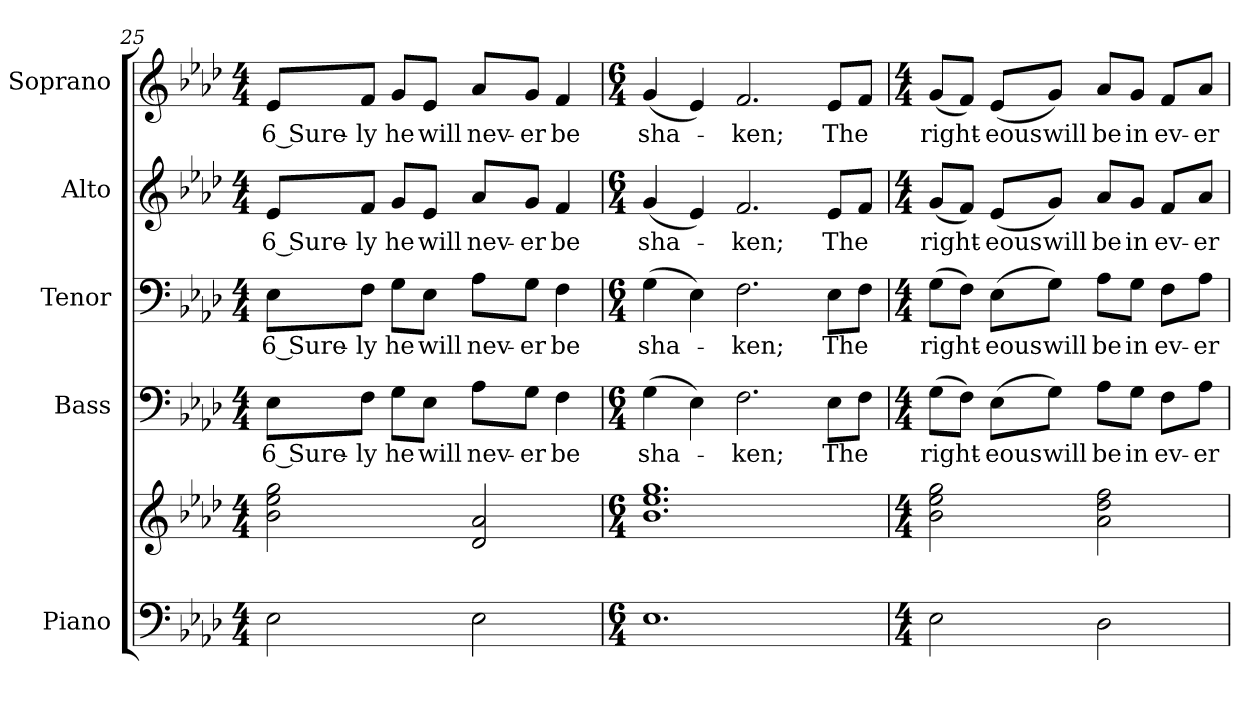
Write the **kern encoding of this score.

**kern	**kern	**kern	**text	**kern	**text	**kern	**text	**kern	**text
*part5	*part5	*part4	*part4	*part3	*part3	*part2	*part2	*part1	*part1
*staff6	*staff5	*staff4	*staff4	*staff3	*staff3	*staff2	*staff2	*staff1	*staff1
*I"Piano	*	*I"Bass	*	*I"Tenor	*	*I"Alto	*	*I"Soprano	*
*I'Pno.	*	*I'B.	*	*I'T.	*	*I'A.	*	*I'S.	*
!!LO:PB:g=z
*clefF4	*clefG2	*clefF4	*	*clefF4	*	*clefG2	*	*clefG2	*
*k[b-e-a-d-]	*k[b-e-a-d-]	*k[b-e-a-d-]	*	*k[b-e-a-d-]	*	*k[b-e-a-d-]	*	*k[b-e-a-d-]	*
*A-:	*A-:	*A-:	*	*A-:	*	*A-:	*	*A-:	*
*M4/4	*M4/4	*M4/4	*	*M4/4	*	*M4/4	*	*M4/4	*
=25	=25	=25	=25	=25	=25	=25	=25	=25	=25
!	!	!	!LO:LY:b:color=#000000	!	!	!	!	!	!
!	!	!	!	!	!LO:LY:b:color=#000000	!	!	!	!
!	!	!	!	!	!	!	!LO:LY:b:color=#000000	!	!
!	!	!	!	!	!	!	!	!	!LO:LY:b:color=#000000
2E-i\	2b-i\ 2ee-i 2ggi	8E-i\L	6 Sure-	8E-i\L	6 Sure-	8e-i/L	6 Sure-	8e-i/L	6 Sure-
!	!	!	!LO:LY:b:color=#000000	!	!	!	!	!	!
!	!	!	!	!	!LO:LY:b:color=#000000	!	!	!	!
!	!	!	!	!	!	!	!LO:LY:b:color=#000000	!	!
!	!	!	!	!	!	!	!	!	!LO:LY:b:color=#000000
.	.	8Fi\J	-ly	8Fi\J	-ly	8fi/J	-ly	8fi/J	-ly
!	!	!	!LO:LY:b:color=#000000	!	!	!	!	!	!
!	!	!	!	!	!LO:LY:b:color=#000000	!	!	!	!
!	!	!	!	!	!	!	!LO:LY:b:color=#000000	!	!
!	!	!	!	!	!	!	!	!	!LO:LY:b:color=#000000
.	.	8Gi\L	he	8Gi\L	he	8gi/L	he	8gi/L	he
!	!	!	!LO:LY:b:color=#000000	!	!	!	!	!	!
!	!	!	!	!	!LO:LY:b:color=#000000	!	!	!	!
!	!	!	!	!	!	!	!LO:LY:b:color=#000000	!	!
!	!	!	!	!	!	!	!	!	!LO:LY:b:color=#000000
.	.	8E-i\J	will	8E-i\J	will	8e-i/J	will	8e-i/J	will
!	!	!	!LO:LY:b:color=#000000	!	!	!	!	!	!
!	!	!	!	!	!LO:LY:b:color=#000000	!	!	!	!
!	!	!	!	!	!	!	!LO:LY:b:color=#000000	!	!
!	!	!	!	!	!	!	!	!	!LO:LY:b:color=#000000
2E-i\	2d-i/ 2a-i	8A-i\L	nev-	8A-i\L	nev-	8a-i/L	nev-	8a-i/L	nev-
!	!	!	!LO:LY:b:color=#000000	!	!	!	!	!	!
!	!	!	!	!	!LO:LY:b:color=#000000	!	!	!	!
!	!	!	!	!	!	!	!LO:LY:b:color=#000000	!	!
!	!	!	!	!	!	!	!	!	!LO:LY:b:color=#000000
.	.	8Gi\J	-er	8Gi\J	-er	8gi/J	-er	8gi/J	-er
!	!	!	!LO:LY:b:color=#000000	!	!	!	!	!	!
!	!	!	!	!	!LO:LY:b:color=#000000	!	!	!	!
!	!	!	!	!	!	!	!LO:LY:b:color=#000000	!	!
!	!	!	!	!	!	!	!	!	!LO:LY:b:color=#000000
.	.	4Fi\	be	4Fi\	be	4fi/	be	4fi/	be
=26	=26	=26	=26	=26	=26	=26	=26	=26	=26
*M6/4	*M6/4	*M6/4	*	*M6/4	*	*M6/4	*	*M6/4	*
!	!	!	!LO:LY:b:color=#000000	!	!	!	!	!	!
!	!	!	!	!	!LO:LY:b:color=#000000	!	!	!	!
!	!	!	!	!	!	!	!LO:LY:b:color=#000000	!	!
!	!	!	!	!	!	!	!	!	!LO:LY:b:color=#000000
1.E-i	1.b-i 1.ee-i 1.ggi	(4Gi\	sha-	(4Gi\	sha-	(4gi/	sha-	(4gi/	sha-
.	.	4E-i\)	.	4E-i\)	.	4e-i/)	.	4e-i/)	.
!	!	!	!LO:LY:b:color=#000000	!	!	!	!	!	!
!	!	!	!	!	!LO:LY:b:color=#000000	!	!	!	!
!	!	!	!	!	!	!	!LO:LY:b:color=#000000	!	!
!	!	!	!	!	!	!	!	!	!LO:LY:b:color=#000000
.	.	2.Fi\	-ken;	2.Fi\	-ken;	2.fi/	-ken;	2.fi/	-ken;
!	!	!	!LO:LY:b:color=#000000	!	!	!	!	!	!
!	!	!	!	!	!LO:LY:b:color=#000000	!	!	!	!
!	!	!	!	!	!	!	!LO:LY:b:color=#000000	!	!
!	!	!	!	!	!	!	!	!	!LO:LY:b:color=#000000
.	.	8E-i\L	The	8E-i\L	The	8e-i/L	The	8e-i/L	The
.	.	8Fi\J	.	8Fi\J	.	8fi/J	.	8fi/J	.
!!LO:PB:g=z
=27	=27	=27	=27	=27	=27	=27	=27	=27	=27
*M4/4	*M4/4	*M4/4	*	*M4/4	*	*M4/4	*	*M4/4	*
!	!	!	!LO:LY:b:color=#000000	!	!	!	!	!	!
!	!	!	!	!	!LO:LY:b:color=#000000	!	!	!	!
!	!	!	!	!	!	!	!LO:LY:b:color=#000000	!	!
!	!	!	!	!	!	!	!	!	!LO:LY:b:color=#000000
2E-i\	2b-i\ 2ee-i 2ggi	(8Gi\L	right-	(8Gi\L	right-	(8gi/L	right-	(8gi/L	right-
.	.	8Fi\J)	.	8Fi\J)	.	8fi/J)	.	8fi/J)	.
!	!	!	!LO:LY:b:color=#000000	!	!	!	!	!	!
!	!	!	!	!	!LO:LY:b:color=#000000	!	!	!	!
!	!	!	!	!	!	!	!LO:LY:b:color=#000000	!	!
!	!	!	!	!	!	!	!	!	!LO:LY:b:color=#000000
.	.	(8E-i\L	-eous	(8E-i\L	-eous	(8e-i/L	-eous	(8e-i/L	-eous
!	!	!	!LO:LY:b:color=#000000	!	!	!	!	!	!
!	!	!	!	!	!LO:LY:b:color=#000000	!	!	!	!
!	!	!	!	!	!	!	!LO:LY:b:color=#000000	!	!
!	!	!	!	!	!	!	!	!	!LO:LY:b:color=#000000
.	.	8Gi\J)	will	8Gi\J)	will	8gi/J)	will	8gi/J)	will
!	!	!	!LO:LY:b:color=#000000	!	!	!	!	!	!
!	!	!	!	!	!LO:LY:b:color=#000000	!	!	!	!
!	!	!	!	!	!	!	!LO:LY:b:color=#000000	!	!
!	!	!	!	!	!	!	!	!	!LO:LY:b:color=#000000
2D-i\	2a-i\ 2dd-i 2ffi	8A-i\L	be	8A-i\L	be	8a-i/L	be	8a-i/L	be
!	!	!	!LO:LY:b:color=#000000	!	!	!	!	!	!
!	!	!	!	!	!LO:LY:b:color=#000000	!	!	!	!
!	!	!	!	!	!	!	!LO:LY:b:color=#000000	!	!
!	!	!	!	!	!	!	!	!	!LO:LY:b:color=#000000
.	.	8Gi\J	in	8Gi\J	in	8gi/J	in	8gi/J	in
!	!	!	!LO:LY:b:color=#000000	!	!	!	!	!	!
!	!	!	!	!	!LO:LY:b:color=#000000	!	!	!	!
!	!	!	!	!	!	!	!LO:LY:b:color=#000000	!	!
!	!	!	!	!	!	!	!	!	!LO:LY:b:color=#000000
.	.	8Fi\L	ev-	8Fi\L	ev-	8fi/L	ev-	8fi/L	ev-
!	!	!	!LO:LY:b:color=#000000	!	!	!	!	!	!
!	!	!	!	!	!LO:LY:b:color=#000000	!	!	!	!
!	!	!	!	!	!	!	!LO:LY:b:color=#000000	!	!
!	!	!	!	!	!	!	!	!	!LO:LY:b:color=#000000
.	.	8A-i\J	-er	8A-i\J	-er	8a-i/J	-er	8a-i/J	-er
=	=	=	=	=	=	=	=	=	=
*-	*-	*-	*-	*-	*-	*-	*-	*-	*-
